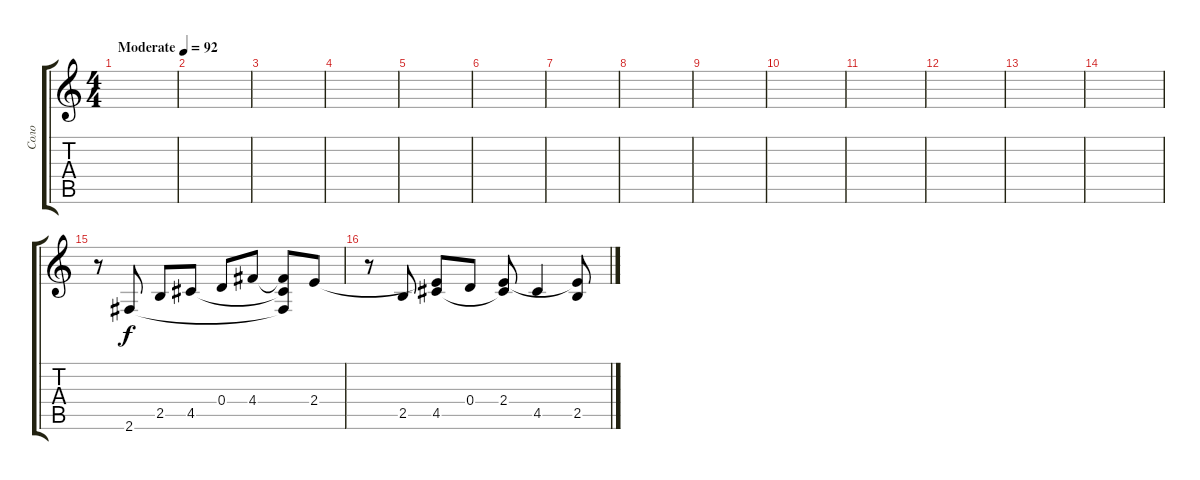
\track ("Соло" "Соло") {instrument acousticguitarnylon}
\staff {score tabs}
\tuning (E4 B3 G3 D3 A2 E2) {hide}
\ts (4 4)
\tempo (92 "Moderate")
\clef g2
\ks c
|
|
|
|
|
|
|
|
|
|
|
|
|
|
r.8 2.6.8 2.5.8 4.5.8 0.4.8 4.4.8 (4.4{t} 4.5{t} 2.6{t}).8 2.4.8 |
r.8 2.5.8 (2.4{t} 4.5).8 0.4.8 (2.4 4.5{t}).8 4.5.4 (2.4{t} 2.5).8
